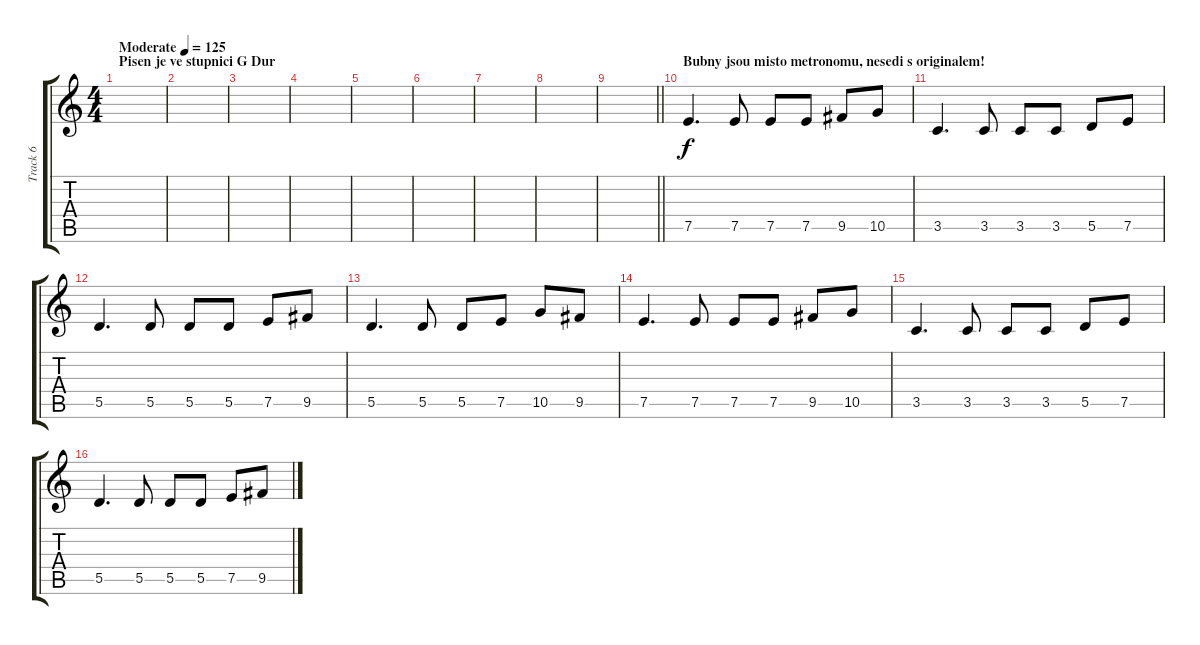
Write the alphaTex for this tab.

\track ("Track 6" "Track 6") {instrument electricbassfinger}
\staff {score tabs}
\tuning (E4 B3 G3 D3 A2 E2) {hide}
\ts (4 4)
\section ("" "Pisen je ve stupnici G Dur")
\tempo (125 "Moderate")
\clef g2
\ks c
|
|
|
|
|
|
|
|
\barLineRight lightlight
|
\section ("" "Bubny jsou misto metronomu, nesedi s originalem!")
7.5.4{d} 7.5.8 7.5.8 7.5.8 9.5.8 10.5.8 |
3.5.4{d} 3.5.8 3.5.8 3.5.8 5.5.8 7.5.8 |
5.5.4{d} 5.5.8 5.5.8 5.5.8 7.5.8 9.5.8 |
5.5.4{d} 5.5.8 5.5.8 7.5.8 10.5.8 9.5.8 |
7.5.4{d} 7.5.8 7.5.8 7.5.8 9.5.8 10.5.8 |
3.5.4{d} 3.5.8 3.5.8 3.5.8 5.5.8 7.5.8 |
5.5.4{d} 5.5.8 5.5.8 5.5.8 7.5.8 9.5.8
